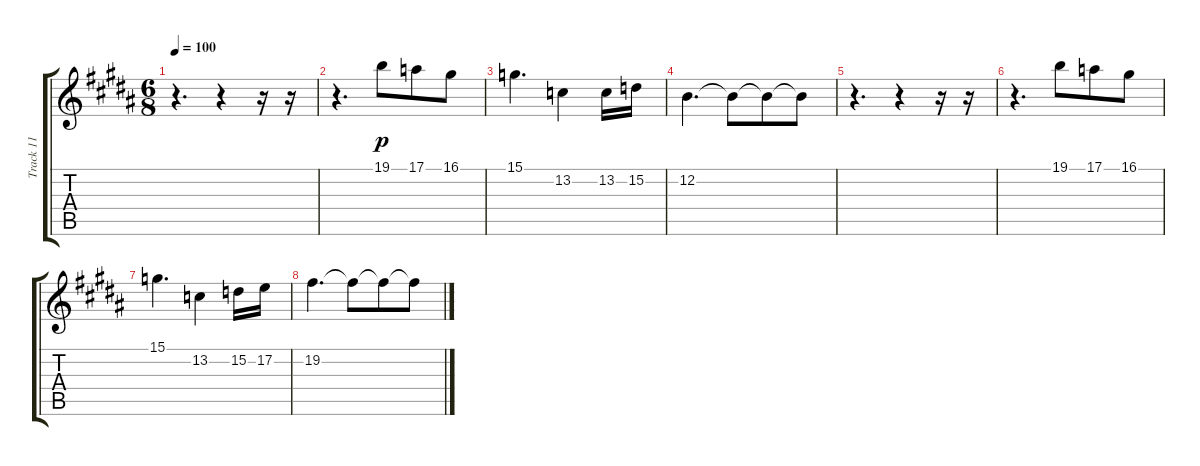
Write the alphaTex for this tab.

\track ("Track 11" "Track 11") {instrument fx3crystal}
\staff {score tabs}
\tuning (E4 B3 G3 D3 A2 E2) {hide}
\ts (6 8)
\tempo 100
\clef g2
\ks b
r.4{d dy p} r.4 r.16 r.16 |
r.4{d} 19.1.8 17.1.8 16.1.8 |
15.1.4{d} 13.2.4 13.2.16 15.2.16 |
12.2.4{d} 12.2{t}.8 12.2{t}.8 12.2{t}.8 |
r.4{d} r.4 r.16 r.16 |
r.4{d} 19.1.8 17.1.8 16.1.8 |
15.1.4{d} 13.2.4 15.2.16 17.2.16 |
19.2.4{d} 19.2{t}.8 19.2{t}.8 19.2{t}.8
